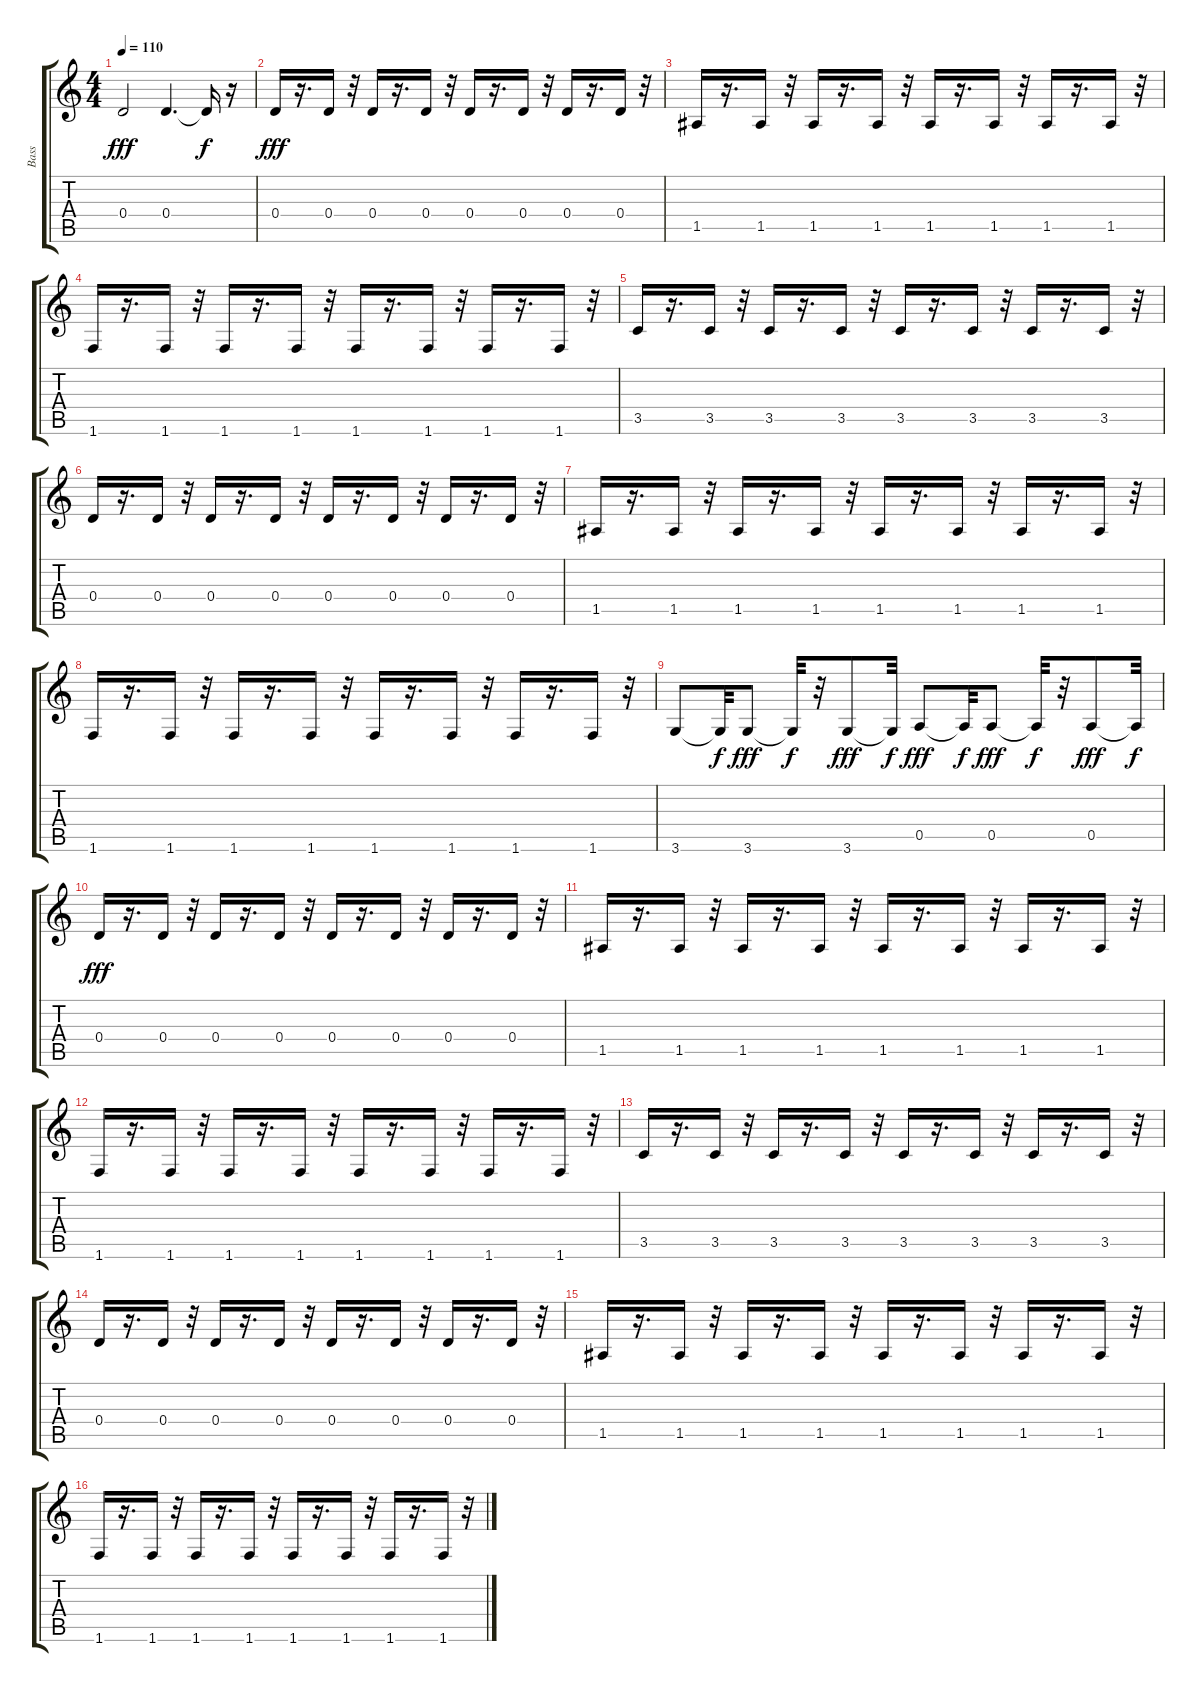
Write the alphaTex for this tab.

\track ("Bass" "Bass") {instrument electricbassfinger}
\staff {score tabs}
\tuning (E4 B3 G3 D3 A2 E2) {hide}
\ts (4 4)
\tempo 110
\clef g2
\ks c
0.4.2{dy fff} 0.4.4{d} 0.4{t}.16{dy f} r.16 |
0.4.16{dy fff} r.16{d} 0.4.16 r.32 0.4.16 r.16{d} 0.4.16 r.32 0.4.16 r.16{d} 0.4.16 r.32 0.4.16 r.16{d} 0.4.16 r.32 |
1.5.16 r.16{d} 1.5.16 r.32 1.5.16 r.16{d} 1.5.16 r.32 1.5.16 r.16{d} 1.5.16 r.32 1.5.16 r.16{d} 1.5.16 r.32 |
1.6.16 r.16{d} 1.6.16 r.32 1.6.16 r.16{d} 1.6.16 r.32 1.6.16 r.16{d} 1.6.16 r.32 1.6.16 r.16{d} 1.6.16 r.32 |
3.5.16 r.16{d} 3.5.16 r.32 3.5.16 r.16{d} 3.5.16 r.32 3.5.16 r.16{d} 3.5.16 r.32 3.5.16 r.16{d} 3.5.16 r.32 |
0.4.16 r.16{d} 0.4.16 r.32 0.4.16 r.16{d} 0.4.16 r.32 0.4.16 r.16{d} 0.4.16 r.32 0.4.16 r.16{d} 0.4.16 r.32 |
1.5.16 r.16{d} 1.5.16 r.32 1.5.16 r.16{d} 1.5.16 r.32 1.5.16 r.16{d} 1.5.16 r.32 1.5.16 r.16{d} 1.5.16 r.32 |
1.6.16 r.16{d} 1.6.16 r.32 1.6.16 r.16{d} 1.6.16 r.32 1.6.16 r.16{d} 1.6.16 r.32 1.6.16 r.16{d} 1.6.16 r.32 |
3.6.8 3.6{t}.32{dy f} 3.6.8{dy fff} 3.6{t}.32{dy f} r.32 3.6.8{dy fff} 3.6{t}.32{dy f} 0.5.8{dy fff} 0.5{t}.32{dy f} 0.5.8{dy fff} 0.5{t}.32{dy f} r.32 0.5.8{dy fff} 0.5{t}.32{dy f} |
0.4.16{dy fff} r.16{d} 0.4.16 r.32 0.4.16 r.16{d} 0.4.16 r.32 0.4.16 r.16{d} 0.4.16 r.32 0.4.16 r.16{d} 0.4.16 r.32 |
1.5.16 r.16{d} 1.5.16 r.32 1.5.16 r.16{d} 1.5.16 r.32 1.5.16 r.16{d} 1.5.16 r.32 1.5.16 r.16{d} 1.5.16 r.32 |
1.6.16 r.16{d} 1.6.16 r.32 1.6.16 r.16{d} 1.6.16 r.32 1.6.16 r.16{d} 1.6.16 r.32 1.6.16 r.16{d} 1.6.16 r.32 |
3.5.16 r.16{d} 3.5.16 r.32 3.5.16 r.16{d} 3.5.16 r.32 3.5.16 r.16{d} 3.5.16 r.32 3.5.16 r.16{d} 3.5.16 r.32 |
0.4.16 r.16{d} 0.4.16 r.32 0.4.16 r.16{d} 0.4.16 r.32 0.4.16 r.16{d} 0.4.16 r.32 0.4.16 r.16{d} 0.4.16 r.32 |
1.5.16 r.16{d} 1.5.16 r.32 1.5.16 r.16{d} 1.5.16 r.32 1.5.16 r.16{d} 1.5.16 r.32 1.5.16 r.16{d} 1.5.16 r.32 |
1.6.16 r.16{d} 1.6.16 r.32 1.6.16 r.16{d} 1.6.16 r.32 1.6.16 r.16{d} 1.6.16 r.32 1.6.16 r.16{d} 1.6.16 r.32
